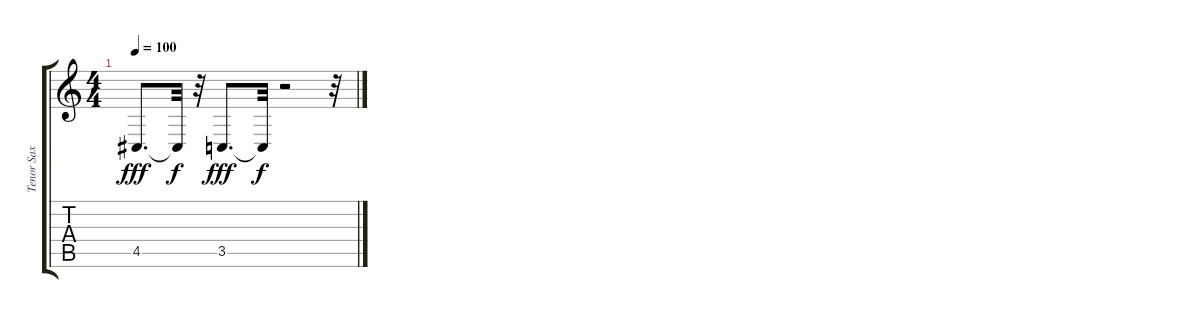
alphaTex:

\track ("Tenor Sax" "Tenor Sax") {instrument tenorsax}
\staff {score tabs}
\tuning (E4 B3 G3 D3 A2 E2) {hide}
\ts (4 4)
\tempo 100
\clef g2
\ks c
4.5.8{d dy fff} 4.5{t}.32{dy f} r.32 3.5.8{d dy fff} 3.5{t}.32{dy f} r.2 r.32
